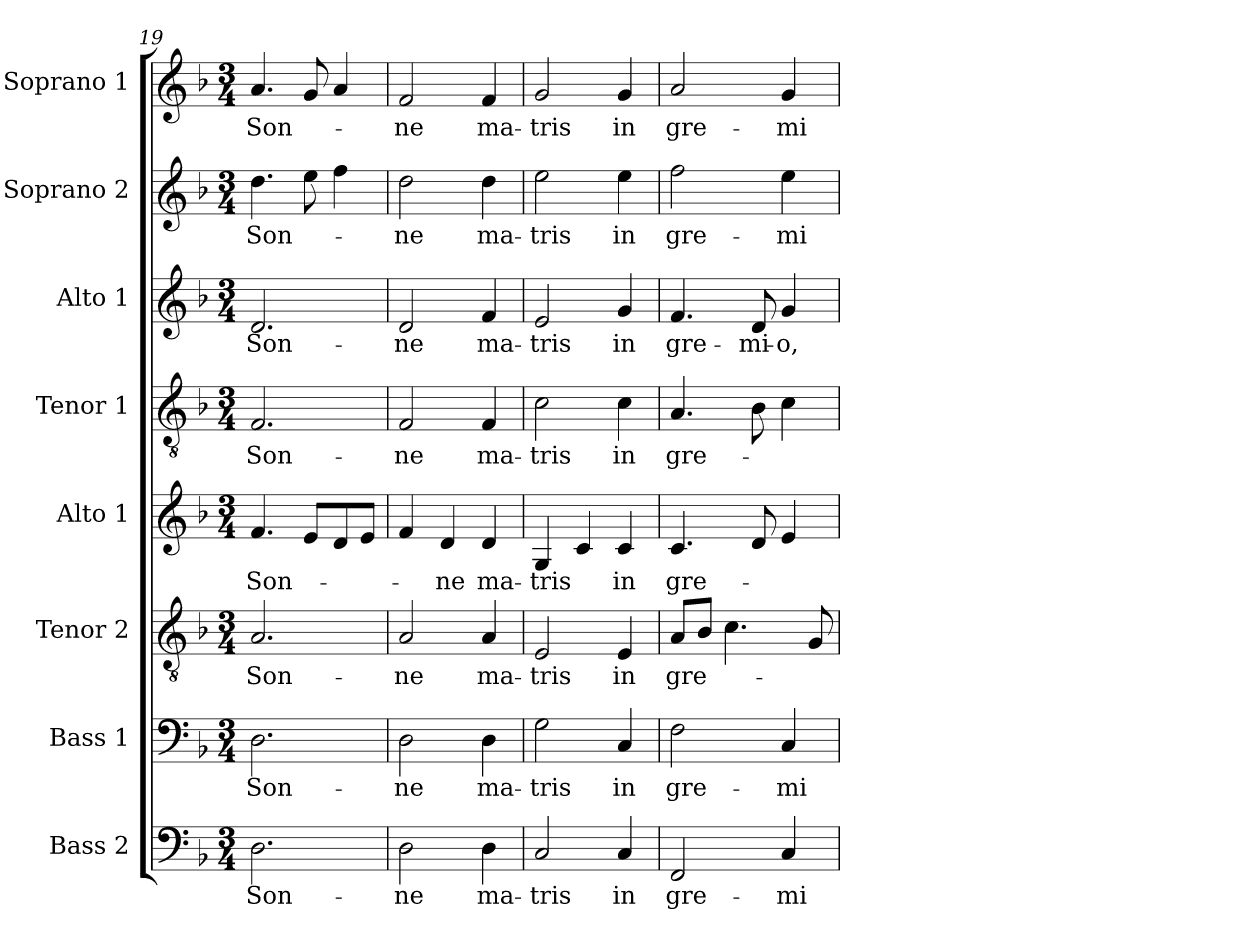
**kern	**text	**kern	**text	**kern	**text	**kern	**text	**kern	**text	**kern	**text	**kern	**text	**kern	**text
*part8	*part8	*part7	*part7	*part6	*part6	*part5	*part5	*part4	*part4	*part3	*part3	*part2	*part2	*part1	*part1
*staff8	*staff8	*staff7	*staff7	*staff6	*staff6	*staff5	*staff5	*staff4	*staff4	*staff3	*staff3	*staff2	*staff2	*staff1	*staff1
*I"Bass 2	*	*I"Bass 1	*	*I"Tenor 2	*	*I"Alto 1	*	*I"Tenor 1	*	*I"Alto 1	*	*I"Soprano 2	*	*I"Soprano 1	*
*I'B2	*	*I'B1	*	*I'T2	*	*I'A2	*	*I'T1	*	*I'A1	*	*I'S2	*	*I'S1	*
*clefF4	*	*clefF4	*	*clefGv2	*	*clefG2	*	*clefGv2	*	*clefG2	*	*clefG2	*	*clefG2	*
*	*	*	*	*ITrd7c12	*	*	*	*ITrd7c12	*	*	*	*	*	*	*
*k[b-]	*	*k[b-]	*	*k[b-]	*	*k[b-]	*	*k[b-]	*	*k[b-]	*	*k[b-]	*	*k[b-]	*
*F:	*	*F:	*	*F:	*	*F:	*	*F:	*	*F:	*	*F:	*	*F:	*
*M3/4	*	*M3/4	*	*M3/4	*	*M3/4	*	*M3/4	*	*M3/4	*	*M3/4	*	*M3/4	*
=19	=19	=19	=19	=19	=19	=19	=19	=19	=19	=19	=19	=19	=19	=19	=19
!	!LO:LY:b:color=#000000	!	!	!	!	!	!	!	!	!	!	!	!	!	!
!	!	!	!LO:LY:b:color=#000000	!	!	!	!	!	!	!	!	!	!	!	!
!	!	!	!	!	!LO:LY:b:color=#000000	!	!	!	!	!	!	!	!	!	!
!	!	!	!	!	!	!	!LO:LY:b:color=#000000	!	!	!	!	!	!	!	!
!	!	!	!	!	!	!	!	!	!LO:LY:b:color=#000000	!	!	!	!	!	!
!	!	!	!	!	!	!	!	!	!	!	!LO:LY:b:color=#000000	!	!	!	!
!	!	!	!	!	!	!	!	!	!	!	!	!	!LO:LY:b:color=#000000	!	!
!	!	!	!	!	!	!	!	!	!	!	!	!	!	!	!LO:LY:b:color=#000000
2.Di\	Son-	2.Di\	Son-	2.AAi/	Son-	4.fi/	Son-	2.FFi/	Son-	2.di/	Son-	4.ddi\	Son-	4.ai/	Son-
.	.	.	.	.	.	8ei/L	.	.	.	.	.	8eei\	.	8gi/	.
.	.	.	.	.	.	8di/	.	.	.	.	.	4ffi\	.	4ai/	.
.	.	.	.	.	.	8ei/J	.	.	.	.	.	.	.	.	.
=20	=20	=20	=20	=20	=20	=20	=20	=20	=20	=20	=20	=20	=20	=20	=20
!	!LO:LY:b:color=#000000	!	!	!	!	!	!	!	!	!	!	!	!	!	!
!	!	!	!LO:LY:b:color=#000000	!	!	!	!	!	!	!	!	!	!	!	!
!	!	!	!	!	!LO:LY:b:color=#000000	!	!	!	!	!	!	!	!	!	!
!	!	!	!	!	!	!	!	!	!LO:LY:b:color=#000000	!	!	!	!	!	!
!	!	!	!	!	!	!	!	!	!	!	!LO:LY:b:color=#000000	!	!	!	!
!	!	!	!	!	!	!	!	!	!	!	!	!	!LO:LY:b:color=#000000	!	!
!	!	!	!	!	!	!	!	!	!	!	!	!	!	!	!LO:LY:b:color=#000000
2Di\	-ne	2Di\	-ne	2AAi/	-ne	4fi/	.	2FFi/	-ne	2di/	-ne	2ddi\	-ne	2fi/	-ne
!	!	!	!	!	!	!	!LO:LY:b:color=#000000	!	!	!	!	!	!	!	!
.	.	.	.	.	.	4di/	-ne	.	.	.	.	.	.	.	.
!	!LO:LY:b:color=#000000	!	!	!	!	!	!	!	!	!	!	!	!	!	!
!	!	!	!LO:LY:b:color=#000000	!	!	!	!	!	!	!	!	!	!	!	!
!	!	!	!	!	!LO:LY:b:color=#000000	!	!	!	!	!	!	!	!	!	!
!	!	!	!	!	!	!	!LO:LY:b:color=#000000	!	!	!	!	!	!	!	!
!	!	!	!	!	!	!	!	!	!LO:LY:b:color=#000000	!	!	!	!	!	!
!	!	!	!	!	!	!	!	!	!	!	!LO:LY:b:color=#000000	!	!	!	!
!	!	!	!	!	!	!	!	!	!	!	!	!	!LO:LY:b:color=#000000	!	!
!	!	!	!	!	!	!	!	!	!	!	!	!	!	!	!LO:LY:b:color=#000000
4Di\	ma-	4Di\	ma-	4AAi/	ma-	4di/	ma-	4FFi/	ma-	4fi/	ma-	4ddi\	ma-	4fi/	ma-
=21	=21	=21	=21	=21	=21	=21	=21	=21	=21	=21	=21	=21	=21	=21	=21
!	!LO:LY:b:color=#000000	!	!	!	!	!	!	!	!	!	!	!	!	!	!
!	!	!	!LO:LY:b:color=#000000	!	!	!	!	!	!	!	!	!	!	!	!
!	!	!	!	!	!LO:LY:b:color=#000000	!	!	!	!	!	!	!	!	!	!
!	!	!	!	!	!	!	!LO:LY:b:color=#000000	!	!	!	!	!	!	!	!
!	!	!	!	!	!	!	!	!	!LO:LY:b:color=#000000	!	!	!	!	!	!
!	!	!	!	!	!	!	!	!	!	!	!LO:LY:b:color=#000000	!	!	!	!
!	!	!	!	!	!	!	!	!	!	!	!	!	!LO:LY:b:color=#000000	!	!
!	!	!	!	!	!	!	!	!	!	!	!	!	!	!	!LO:LY:b:color=#000000
2Ci/	-tris	2Gi\	-tris	2EEi/	-tris	4Gi/	-tris	2Ci\	-tris	2ei/	-tris	2eei\	-tris	2gi/	-tris
.	.	.	.	.	.	4ci/	.	.	.	.	.	.	.	.	.
!	!LO:LY:b:color=#000000	!	!	!	!	!	!	!	!	!	!	!	!	!	!
!	!	!	!LO:LY:b:color=#000000	!	!	!	!	!	!	!	!	!	!	!	!
!	!	!	!	!	!LO:LY:b:color=#000000	!	!	!	!	!	!	!	!	!	!
!	!	!	!	!	!	!	!LO:LY:b:color=#000000	!	!	!	!	!	!	!	!
!	!	!	!	!	!	!	!	!	!LO:LY:b:color=#000000	!	!	!	!	!	!
!	!	!	!	!	!	!	!	!	!	!	!LO:LY:b:color=#000000	!	!	!	!
!	!	!	!	!	!	!	!	!	!	!	!	!	!LO:LY:b:color=#000000	!	!
!	!	!	!	!	!	!	!	!	!	!	!	!	!	!	!LO:LY:b:color=#000000
4Ci/	in	4Ci/	in	4EEi/	in	4ci/	in	4Ci\	in	4gi/	in	4eei\	in	4gi/	in
=22	=22	=22	=22	=22	=22	=22	=22	=22	=22	=22	=22	=22	=22	=22	=22
!	!LO:LY:b:color=#000000	!	!	!	!	!	!	!	!	!	!	!	!	!	!
!	!	!	!LO:LY:b:color=#000000	!	!	!	!	!	!	!	!	!	!	!	!
!	!	!	!	!	!LO:LY:b:color=#000000	!	!	!	!	!	!	!	!	!	!
!	!	!	!	!	!	!	!LO:LY:b:color=#000000	!	!	!	!	!	!	!	!
!	!	!	!	!	!	!	!	!	!LO:LY:b:color=#000000	!	!	!	!	!	!
!	!	!	!	!	!	!	!	!	!	!	!LO:LY:b:color=#000000	!	!	!	!
!	!	!	!	!	!	!	!	!	!	!	!	!	!LO:LY:b:color=#000000	!	!
!	!	!	!	!	!	!	!	!	!	!	!	!	!	!	!LO:LY:b:color=#000000
2FFi/	gre-	2Fi\	gre-	8AAi/L	gre-	4.ci/	gre-	4.AAi/	gre-	4.fi/	gre-	2ffi\	gre-	2ai/	gre-
.	.	.	.	8BB-i/J	.	.	.	.	.	.	.	.	.	.	.
.	.	.	.	4.Ci\	.	.	.	.	.	.	.	.	.	.	.
!	!	!	!	!	!	!	!	!	!	!	!LO:LY:b:color=#000000	!	!	!	!
.	.	.	.	.	.	8di/	.	8BB-i\	.	8di/	-mi-	.	.	.	.
!	!LO:LY:b:color=#000000	!	!	!	!	!	!	!	!	!	!	!	!	!	!
!	!	!	!LO:LY:b:color=#000000	!	!	!	!	!	!	!	!	!	!	!	!
!	!	!	!	!	!	!	!	!	!	!	!LO:LY:b:color=#000000	!	!	!	!
!	!	!	!	!	!	!	!	!	!	!	!	!	!LO:LY:b:color=#000000	!	!
!	!	!	!	!	!	!	!	!	!	!	!	!	!	!	!LO:LY:b:color=#000000
4Ci/	-mi-	4Ci/	-mi-	.	.	4ei/	.	4Ci\	.	4gi/	-o,	4eei\	-mi-	4gi/	-mi-
.	.	.	.	8GGi/	.	.	.	.	.	.	.	.	.	.	.
=	=	=	=	=	=	=	=	=	=	=	=	=	=	=	=
*-	*-	*-	*-	*-	*-	*-	*-	*-	*-	*-	*-	*-	*-	*-	*-
